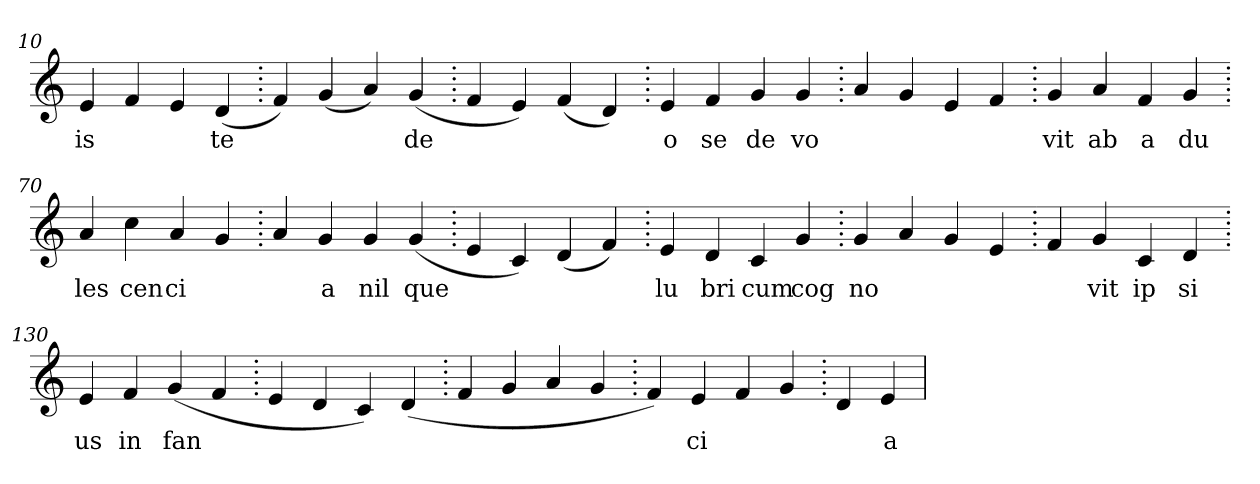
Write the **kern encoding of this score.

**kern	**text
*part1	*part1
*staff1	*staff1
*clefG2	*
=10.	=10.
4e	is
4f	.
4e	.
(>4d	te
=20.	=20.
4f)	.
(>4g	.
4a)	.
(>4g	de
=30.	=30.
4f	.
4e)	.
(>4f	.
4d)	.
=40.	=40.
4e	o
4f	se
4g	de
4g	vo
=50.	=50.
4a	.
4g	.
4e	.
4f	.
=60.	=60.
4g	vit
4a	ab
4f	a
4g	du
=70.	=70.
4a	les
4cc	cen
4a	ci
4g	.
=80.	=80.
4a	.
4g	a
4g	nil
(>4g	que
=90.	=90.
4e	.
4c)	.
(>4d	.
4f)	.
=100.	=100.
4e	lu
4d	bri
4c	cum
4g	cog
=110.	=110.
4g	no
4a	.
4g	.
4e	.
=120.	=120.
4f	.
4g	vit
4c	ip
4d	si
=130.	=130.
4e	us
4f	in
(>4g	fan
4f	.
=140.	=140.
4e	.
4d	.
4c)	.
(>4d	.
=150.	=150.
4f	.
4g	.
4a	.
4g	.
=160.	=160.
4f)	.
4e	ci
4f	.
4g	.
=170.	=170.
4d	.
4e	a
=	=
*-	*-
